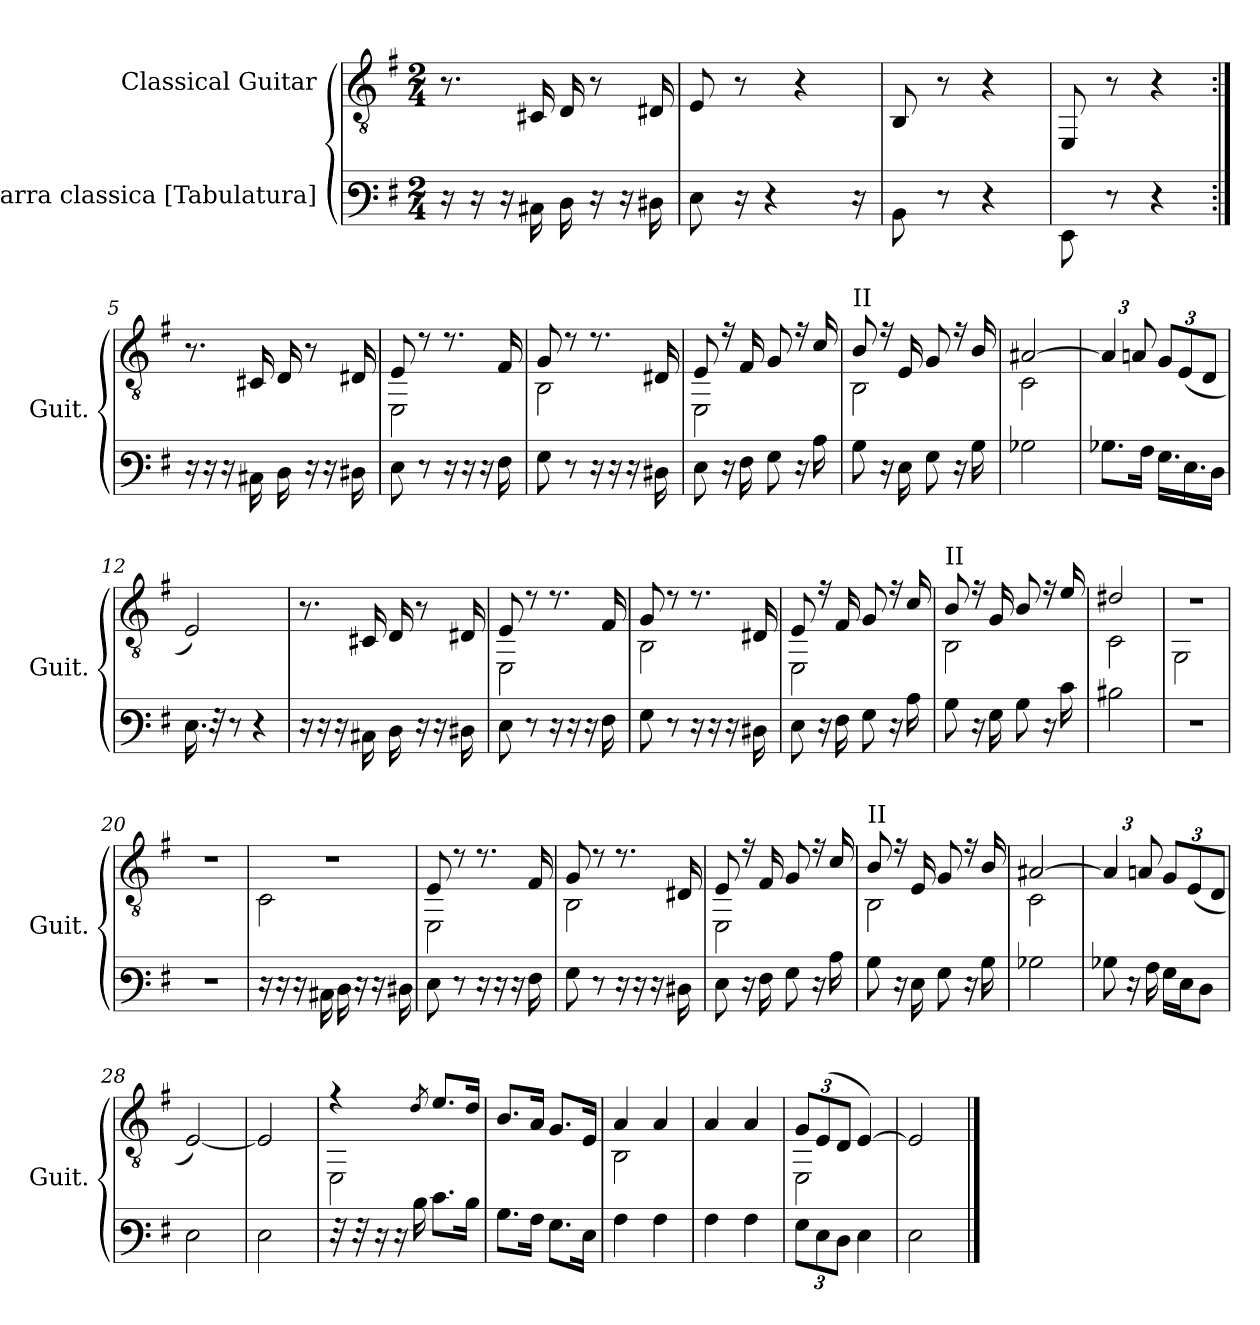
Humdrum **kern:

**kern	**kern
*part2	*part1
*staff2	*staff1
*I"Chitarra classica [Tabulatura]	*I"Classical Guitar
*	*I'Guit.
*stria6	*
*	*clefGv2
*k[f#]	*k[f#]
*M2/4	*M2/4
=1	=1
16r	8.r
16r	.
16r	.
16C#\	16C#X/
16D\	16D/
16r	8r
16r	.
16D#\	16D#X/
=2	=2
8E\	8E/
16r	8r
4r	.
.	4r
16r	.
=3	=3
8BB\	8BB/
8r	8r
4r	4r
=4	=4
8EE\	8EE/
8r	8r
4r	4r
!!LO:LB:g=z
=5:|!	=5:|!
16r	8.r
16r	.
16r	.
16C#\	16C#X/
16D\	16D/
16r	8r
16r	.
16D#\	16D#X/
=6	=6
*	*^
8E\	8E/	2EE\
8r	8r	.
16r	8.r	.
16r	.	.
16r	.	.
16F#\	16F#/	.
=7	=7	=7
8G\	8G/	2BB\
8r	8r	.
16r	8.r	.
16r	.	.
16r	.	.
16D#\	16D#X/	.
!!LO:LB:g=z	!!
=8	=8	=8
8E\	8E/	2EE\
16r	16r	.
16F#\	16F#/	.
8G\	8G/	.
16r	16r	.
16c\	16c/	.
=9	=9	=9
!	!LO:TX:a:t=II	!
8B\	8B/	2BB\
16r	16r	.
16E\	16E/	.
8G\	8G/	.
16r	16r	.
16B\	16B/	.
=10	=10	=10
2B-\	[2A#X/	2C\
*	*v	*v
=11	=11
*	*Xbrackettup
8.B-\L	6A#/]
.	12An/
16A\Jk	.
16.G\LL	12G/L
.	(12E/
16.E\	.
.	12D/J
16D\JJ	.
=12	=12
16.E\	2E/)
32r	.
8r	.
4r	.
!!LO:LB:g=z
=13	=13
16r	8.r
16r	.
16r	.
16C#\	16C#X/
16D\	16D/
16r	8r
16r	.
16D#\	16D#X/
=14	=14
*	*^
8E\	8E/	2EE\
8r	8r	.
16r	8.r	.
16r	.	.
16r	.	.
16F#\	16F#/	.
=15	=15	=15
8G\	8G/	2BB\
8r	8r	.
16r	8.r	.
16r	.	.
16r	.	.
16D#\	16D#X/	.
!!LO:LB:g=z	!!
=16	=16	=16
8E\	8E/	2EE\
16r	16r	.
16F#\	16F#/	.
8G\	8G/	.
16r	16r	.
16c\	16c/	.
=17	=17	=17
!	!LO:TX:a:t=II	!
8B\	8B/	2BB\
16r	16r	.
16G\	16G/	.
8B\	8B/	.
16r	16r	.
16e\	16e/	.
=18	=18	=18
2d#\	2d#X/	2C\
=19	=19	=19
2r	2r	2GG\
*	*v	*v
=20	=20
2r	2r
!!LO:LB:g=z
=21	=21
*	*^
16r	2r	2C\
16r	.	.
16r	.	.
16C#\	.	.
16D\	.	.
16r	.	.
16r	.	.
16D#\	.	.
=22	=22	=22
8E\	8E/	2EE\
8r	8r	.
16r	8.r	.
16r	.	.
16r	.	.
16F#\	16F#/	.
=23	=23	=23
8G\	8G/	2BB\
8r	8r	.
16r	8.r	.
16r	.	.
16r	.	.
16D#\	16D#X/	.
=24	=24	=24
8E\	8E/	2EE\
16r	16r	.
16F#\	16F#/	.
8G\	8G/	.
16r	16r	.
16c\	16c/	.
!!LO:LB:g=z	!!
=25	=25	=25
!	!LO:TX:a:t=II	!
8B\	8B/	2BB\
16r	16r	.
16E\	16E/	.
8G\	8G/	.
16r	16r	.
16B\	16B/	.
=26	=26	=26
2B-\	[2A#X/	2C\
*	*v	*v
=27	=27
8B-\	6A#/]
16r	.
.	12An/
16A\	.
16G\LL	12G/L
16E\J	.
.	(12E/
8D\J	.
.	12D/J
=28	=28
2E\	[2E/)
=29	=29
2E\	2E/]
!!LO:LB:g=z
=30	=30
*	*^
32r	4r	2EE\
32r	.	.
16r	.	.
16r	.	.
16d\	.	.
.	8qd/	.
8.e\L	8.e/L	.
16d\Jk	16d/Jk	.
*	*v	*v
=31	=31
8.B\L	8.B/L
16A\Jk	16A/Jk
8.G\L	8.G/L
16E\Jk	16E/Jk
=32	=32
*	*^
4A\	4A/	2BB\
4A\	4A/	.
*	*v	*v
=33	=33
4A\	4A/
4A\	4A/
=34	=34
*Xbrackettup	*
*	*^
12G\L	12G/L	2EE\
12E\	(12E/	.
12D\J	12D/J	.
4E\	[4E/)	.
*	*v	*v
=35	=35
2E\	2E/]
==	==
*-	*-
